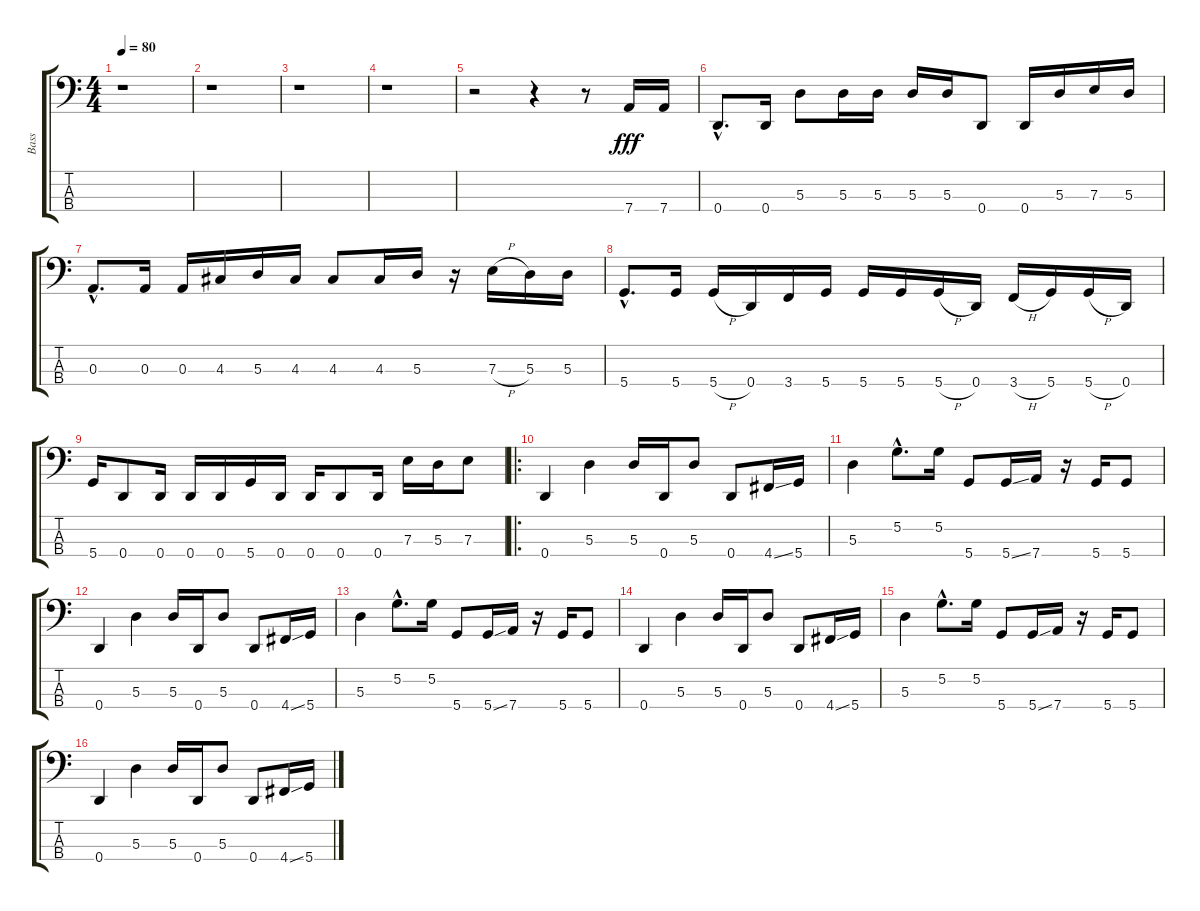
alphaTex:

\track ("Bass" "Bass") {instrument slapbass2}
\staff {score tabs}
\tuning (G2 D2 A1 D1) {hide}
\ts (4 4)
\tempo 80
\clef f4
\ks c
r.1{dy fff instrument slapbass2} |
r.1 |
r.1 |
r.1 |
r.2 r.4 r.8 7.4.16 7.4.16 |
0.4{hac}.8{d} 0.4.16 5.3.8 5.3.16 5.3.16 5.3.16 5.3.16 0.4.8 0.4.16 5.3.16 7.3.16 5.3.16 |
0.3{hac}.8{d} 0.3.16 0.3.16 4.3.16 5.3.16 4.3.16 4.3.8 4.3.16 5.3.16 r.16 7.3{h}.16 5.3.16 5.3.16 |
5.4{hac}.8{d} 5.4.16 5.4{h}.16 0.4.16 3.4.16 5.4.16 5.4.16 5.4.16 5.4{h}.16 0.4.16 3.4{h}.16 5.4.16 5.4{h}.16 0.4.16 |
5.4.16 0.4.8 0.4.16 0.4.16 0.4.16 5.4.16 0.4.16 0.4.16 0.4.8 0.4.16 7.3.16 5.3.16 7.3.8 |
\ro
0.4.4 5.3.4 5.3.16 0.4.16 5.3.8 0.4.8 4.4{ss}.16 5.4.16 |
5.3.4 5.2{hac}.8{d} 5.2.16 5.4.8 5.4{ss}.16 7.4.16 r.16 5.4.16 5.4.8 |
0.4.4 5.3.4 5.3.16 0.4.16 5.3.8 0.4.8 4.4{ss}.16 5.4.16 |
5.3.4 5.2{hac}.8{d} 5.2.16 5.4.8 5.4{ss}.16 7.4.16 r.16 5.4.16 5.4.8 |
0.4.4 5.3.4 5.3.16 0.4.16 5.3.8 0.4.8 4.4{ss}.16 5.4.16 |
5.3.4 5.2{hac}.8{d} 5.2.16 5.4.8 5.4{ss}.16 7.4.16 r.16 5.4.16 5.4.8 |
0.4.4 5.3.4 5.3.16 0.4.16 5.3.8 0.4.8 4.4{ss}.16 5.4.16
